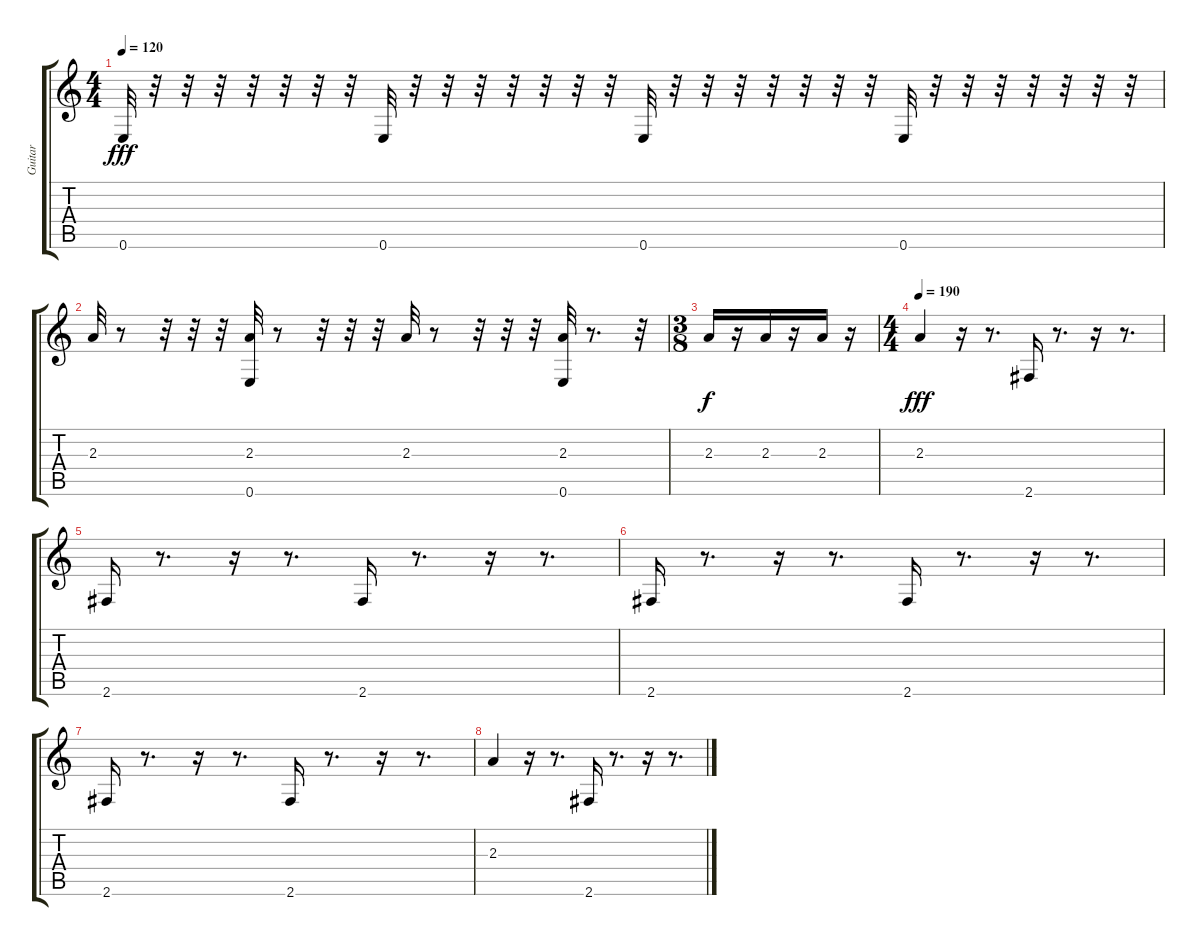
\track ("Guitar" "Guitar") {instrument acousticguitarnylon}
\staff {score tabs}
\tuning (E4 B3 G3 D3 A2 E2) {hide}
\ts (4 4)
\tempo 120
\clef g2
\ks c
0.6.32{dy fff} r.32 r.32 r.32 r.32 r.32 r.32 r.32 0.6.32 r.32 r.32 r.32 r.32 r.32 r.32 r.32 0.6.32 r.32 r.32 r.32 r.32 r.32 r.32 r.32 0.6.32 r.32 r.32 r.32 r.32 r.32 r.32 r.32 |
2.3.32 r.8 r.32 r.32 r.32 (2.3 0.6).32 r.8 r.32 r.32 r.32 2.3.32 r.8 r.32 r.32 r.32 (2.3 0.6).32 r.8{d} r.32 |
\ts (3 8)
2.3.16{dy f} r.16 2.3.16 r.16 2.3.16 r.16 |
\ts (4 4)
\tempo 190
2.3.4{dy fff} r.16 r.8{d} 2.6.16 r.8{d} r.16 r.8{d} |
2.6.16 r.8{d} r.16 r.8{d} 2.6.16 r.8{d} r.16 r.8{d} |
2.6.16 r.8{d} r.16 r.8{d} 2.6.16 r.8{d} r.16 r.8{d} |
2.6.16 r.8{d} r.16 r.8{d} 2.6.16 r.8{d} r.16 r.8{d} |
2.3.4 r.16 r.8{d} 2.6.16 r.8{d} r.16 r.8{d}
